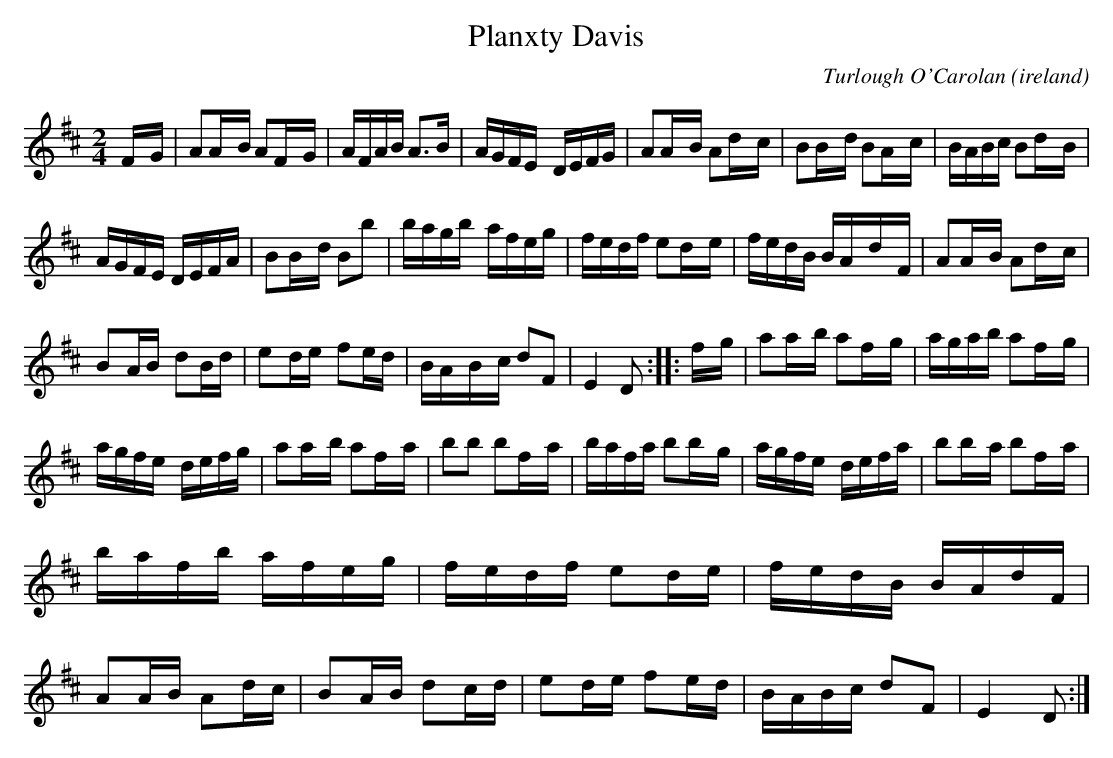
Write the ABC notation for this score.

X:1
T:Planxty Davis
O:ireland
M:2/4
C:Turlough O'Carolan
K:D
F-G|\
A2A-B A2F-G|AFAB A3B|AGFE- DEFG|A2A-B A2d-c|\
B2B-d B2A-c|BABc B2d-B|
AGFE DEFA|B2B-d B2b2|\
bagb- afeg|fedf e2d-e|fedB BA-d-F|A2A-B A2d-c|
B2-AB- d2Bd|e2-de- f2ed|BA-B-c d2F2|E4 D2::\
f-g|\
a2a-b a2f-g|agab a2f-g|
agfe- defg|a2a-b a2f-a|\
b2b2 b2f-a|bafa b2b-g|\
agfe- defa|b2b-a b2f-a|
bafb- afeg|fedf e2d-e|\
fe-d-B BAdF|A2A-B A2d-c|\
B2-AB- d2cd|e2d-e f2e-d|BA-B-c d2-F2|E4 D2:|
